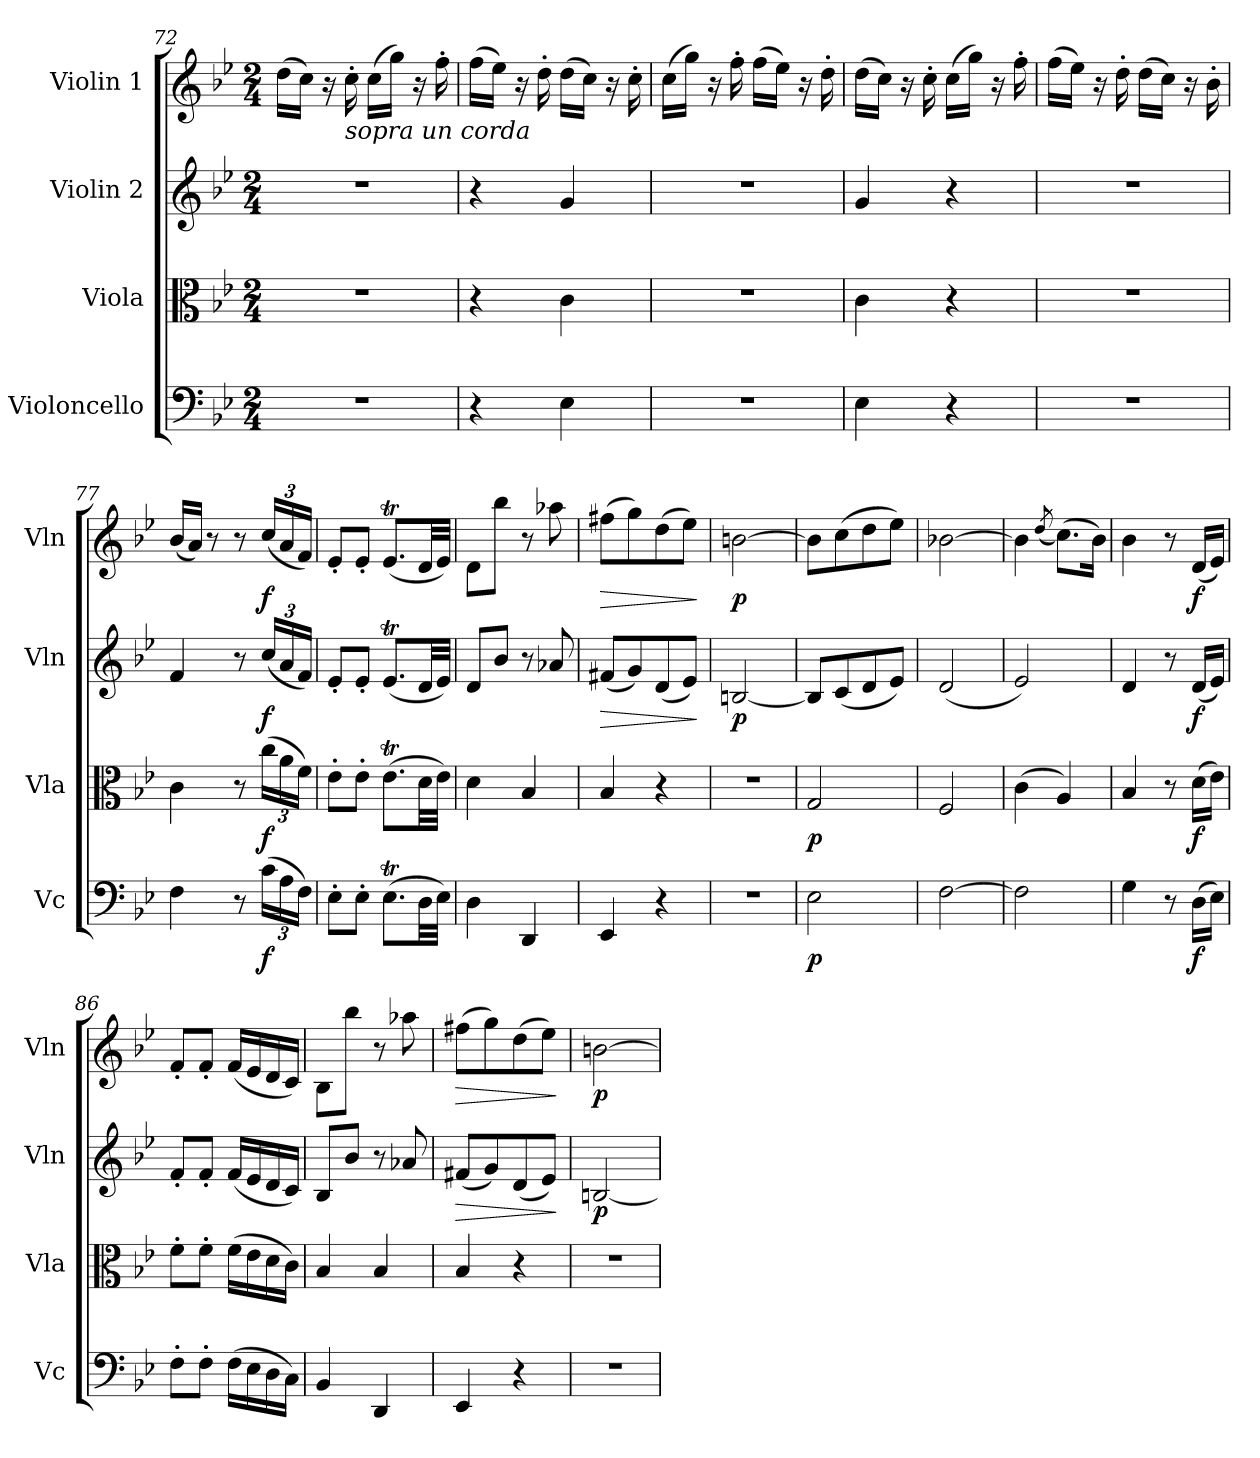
**kern	**dynam	**kern	**dynam	**kern	**dynam	**kern	**dynam
*part4	*part4	*part3	*part3	*part2	*part2	*part1	*part1
*staff4	*staff4	*staff3	*staff3	*staff2	*staff2	*staff1	*staff1
*I"Violoncello	*	*I"Viola	*	*I"Violin 2	*	*I"Violin 1	*
*I'Vc	*	*I'Vla	*	*I'Vln	*	*I'Vln	*
*clefF4	*	*clefC3	*	*clefG2	*	*clefG2	*
*k[b-e-]	*	*k[b-e-]	*	*k[b-e-]	*	*k[b-e-]	*
*M2/4	*	*M2/4	*	*M2/4	*	*M2/4	*
=72	=72	=72	=72	=72	=72	=72	=72
2r	.	2r	.	2r	.	(16dd\LL	.
.	.	.	.	.	.	16cc\JJ)	.
.	.	.	.	.	.	16r	.
!	!	!	!	!	!	!LO:TX:b:i:t=sopra un corda	!
.	.	.	.	.	.	16cc'\	.
.	.	.	.	.	.	(16cc\LL	.
.	.	.	.	.	.	16gg\JJ)	.
.	.	.	.	.	.	16r	.
.	.	.	.	.	.	16ff'\	.
=73	=73	=73	=73	=73	=73	=73	=73
4r	.	4r	.	4r	.	(16ff\LL	.
.	.	.	.	.	.	16ee-\JJ)	.
.	.	.	.	.	.	16r	.
.	.	.	.	.	.	16dd'\	.
4E-\	.	4c\	.	4g/	.	(16dd\LL	.
.	.	.	.	.	.	16cc\JJ)	.
.	.	.	.	.	.	16r	.
.	.	.	.	.	.	16cc'\	.
!!LO:PB:g=z
=74	=74	=74	=74	=74	=74	=74	=74
2r	.	2r	.	2r	.	(16cc\LL	.
.	.	.	.	.	.	16gg\JJ)	.
.	.	.	.	.	.	16r	.
.	.	.	.	.	.	16ff'\	.
.	.	.	.	.	.	(16ff\LL	.
.	.	.	.	.	.	16ee-\JJ)	.
.	.	.	.	.	.	16r	.
.	.	.	.	.	.	16dd'\	.
=75	=75	=75	=75	=75	=75	=75	=75
4E-\	.	4c\	.	4g/	.	(16dd\LL	.
.	.	.	.	.	.	16cc\JJ)	.
.	.	.	.	.	.	16r	.
.	.	.	.	.	.	16cc'\	.
4r	.	4r	.	4r	.	(16cc\LL	.
.	.	.	.	.	.	16gg\JJ)	.
.	.	.	.	.	.	16r	.
.	.	.	.	.	.	16ff'\	.
=76	=76	=76	=76	=76	=76	=76	=76
2r	.	2r	.	2r	.	(16ff\LL	.
.	.	.	.	.	.	16ee-\JJ)	.
.	.	.	.	.	.	16r	.
.	.	.	.	.	.	16dd'\	.
.	.	.	.	.	.	(16dd\LL	.
.	.	.	.	.	.	16cc\JJ)	.
.	.	.	.	.	.	16r	.
.	.	.	.	.	.	16b-'\	.
=77	=77	=77	=77	=77	=77	=77	=77
4F\	.	4c\	.	4f/	.	(16b-/LL	.
.	.	.	.	.	.	16a/JJ)	.
.	.	.	.	.	.	8r	.
8r	.	8r	.	8r	.	8r	.
*Xbrackettup	*	*Xbrackettup	*	*Xbrackettup	*	*Xbrackettup	*
!	!LO:DY:b	!	!LO:DY:b	!	!LO:DY:b	!	!LO:DY:b
(24c\LL	f	(24cc\LL	f	(24cc/LL	f	(24cc/LL	f
24A\	.	24a\	.	24a/	.	24a/	.
24F\JJ)	.	24f\JJ)	.	24f/JJ)	.	24f/JJ)	.
!!LO:LB:g=z
=78	=78	=78	=78	=78	=78	=78	=78
8E-'\L	.	8e-'\L	.	8e-'/L	.	8e-'/L	.
8E-'\J	.	8e-'\J	.	8e-'/J	.	8e-'/J	.
(8.E-T\L	.	(8.e-T\L	.	(8.e-T/L	.	(8.e-T/L	.
32D\LL	.	32d\LL	.	32d/LL	.	32d/LL	.
32E-\JJJ)	.	32e-\JJJ)	.	32e-/JJJ)	.	32e-/JJJ)	.
=79	=79	=79	=79	=79	=79	=79	=79
4D\	.	4d\	.	8d/L	.	8d\L	.
.	.	.	.	8b-/J	.	8bb-\J	.
4DD/	.	4B-/	.	8r	.	8r	.
.	.	.	.	8a-X/	.	8aa-X\	.
=80	=80	=80	=80	=80	=80	=80	=80
!	!	!	!	!	!LO:HP:b	!	!LO:HP:b
4EE-/	.	4B-/	.	(8f#X/L	>	(8ff#X\L	>
.	.	.	.	8g/)	.	8gg\)	.
4r	.	4r	.	(8d/	.	(8dd\	.
.	.	.	.	8e-/J)	.	8ee-\J)	.
.	.	.	.	.	]	.	]
=81	=81	=81	=81	=81	=81	=81	=81
!	!	!	!	!	!LO:DY:b	!	!LO:DY:b
2r	.	2r	.	[2Bn/	p	[2bn\	p
=82	=82	=82	=82	=82	=82	=82	=82
!	!LO:DY:b	!	!LO:DY:b	!	!	!	!
2E-\	p	2G/	p	8B/L]	.	8b\L]	.
.	.	.	.	(8c/	.	(8cc\	.
.	.	.	.	8d/	.	8dd\	.
.	.	.	.	8e-/J)	.	8ee-\J)	.
=83	=83	=83	=83	=83	=83	=83	=83
[2F\	.	2F/	.	(2d/	.	[2b-X\	.
!!LO:LB:g=z
=84	=84	=84	=84	=84	=84	=84	=84
2F\]	.	(4c\	.	2e-/)	.	4b-\]	.
.	.	.	.	.	.	(8qdd/	.
.	.	4A/)	.	.	.	(8.cc\L)	.
.	.	.	.	.	.	16b-\Jk)	.
=85	=85	=85	=85	=85	=85	=85	=85
4G\	.	4B-/	.	4d/	.	4b-\	.
8r	.	8r	.	8r	.	8r	.
!	!LO:DY:b	!	!LO:DY:b	!	!LO:DY:b	!	!LO:DY:b
(16D\LL	f	(16d\LL	f	(16d/LL	f	(16d/LL	f
16E-\JJ)	.	16e-\JJ)	.	16e-/JJ)	.	16e-/JJ)	.
=86	=86	=86	=86	=86	=86	=86	=86
8F'\L	.	8f'\L	.	8f'/L	.	8f'/L	.
8F'\J	.	8f'\J	.	8f'/J	.	8f'/J	.
(16F\LL	.	(16f\LL	.	(16f/LL	.	(16f/LL	.
16E-\	.	16e-\	.	16e-/	.	16e-/	.
16D\	.	16d\	.	16d/	.	16d/	.
16C\JJ)	.	16c\JJ)	.	16c/JJ)	.	16c/JJ)	.
=87	=87	=87	=87	=87	=87	=87	=87
4BB-/	.	4B-/	.	8B-/L	.	8B-\L	.
.	.	.	.	8b-/J	.	8bb-\J	.
4DD/	.	4B-/	.	8r	.	8r	.
.	.	.	.	8a-X/	.	8aa-X\	.
=88	=88	=88	=88	=88	=88	=88	=88
!	!	!	!	!	!LO:HP:b	!	!LO:HP:b
4EE-/	.	4B-/	.	(8f#X/L	>	(8ff#X\L	>
.	.	.	.	8g/)	.	8gg\)	.
4r	.	4r	.	(8d/	.	(8dd\	.
.	.	.	.	8e-/J)	.	8ee-\J)	.
.	.	.	.	.	]	.	]
!!LO:LB:g=z
=89	=89	=89	=89	=89	=89	=89	=89
!	!	!	!	!	!LO:DY:b	!	!LO:DY:b
2r	.	2r	.	[2Bn/	p	[2bn\	p
=	=	=	=	=	=	=	=
*-	*-	*-	*-	*-	*-	*-	*-
